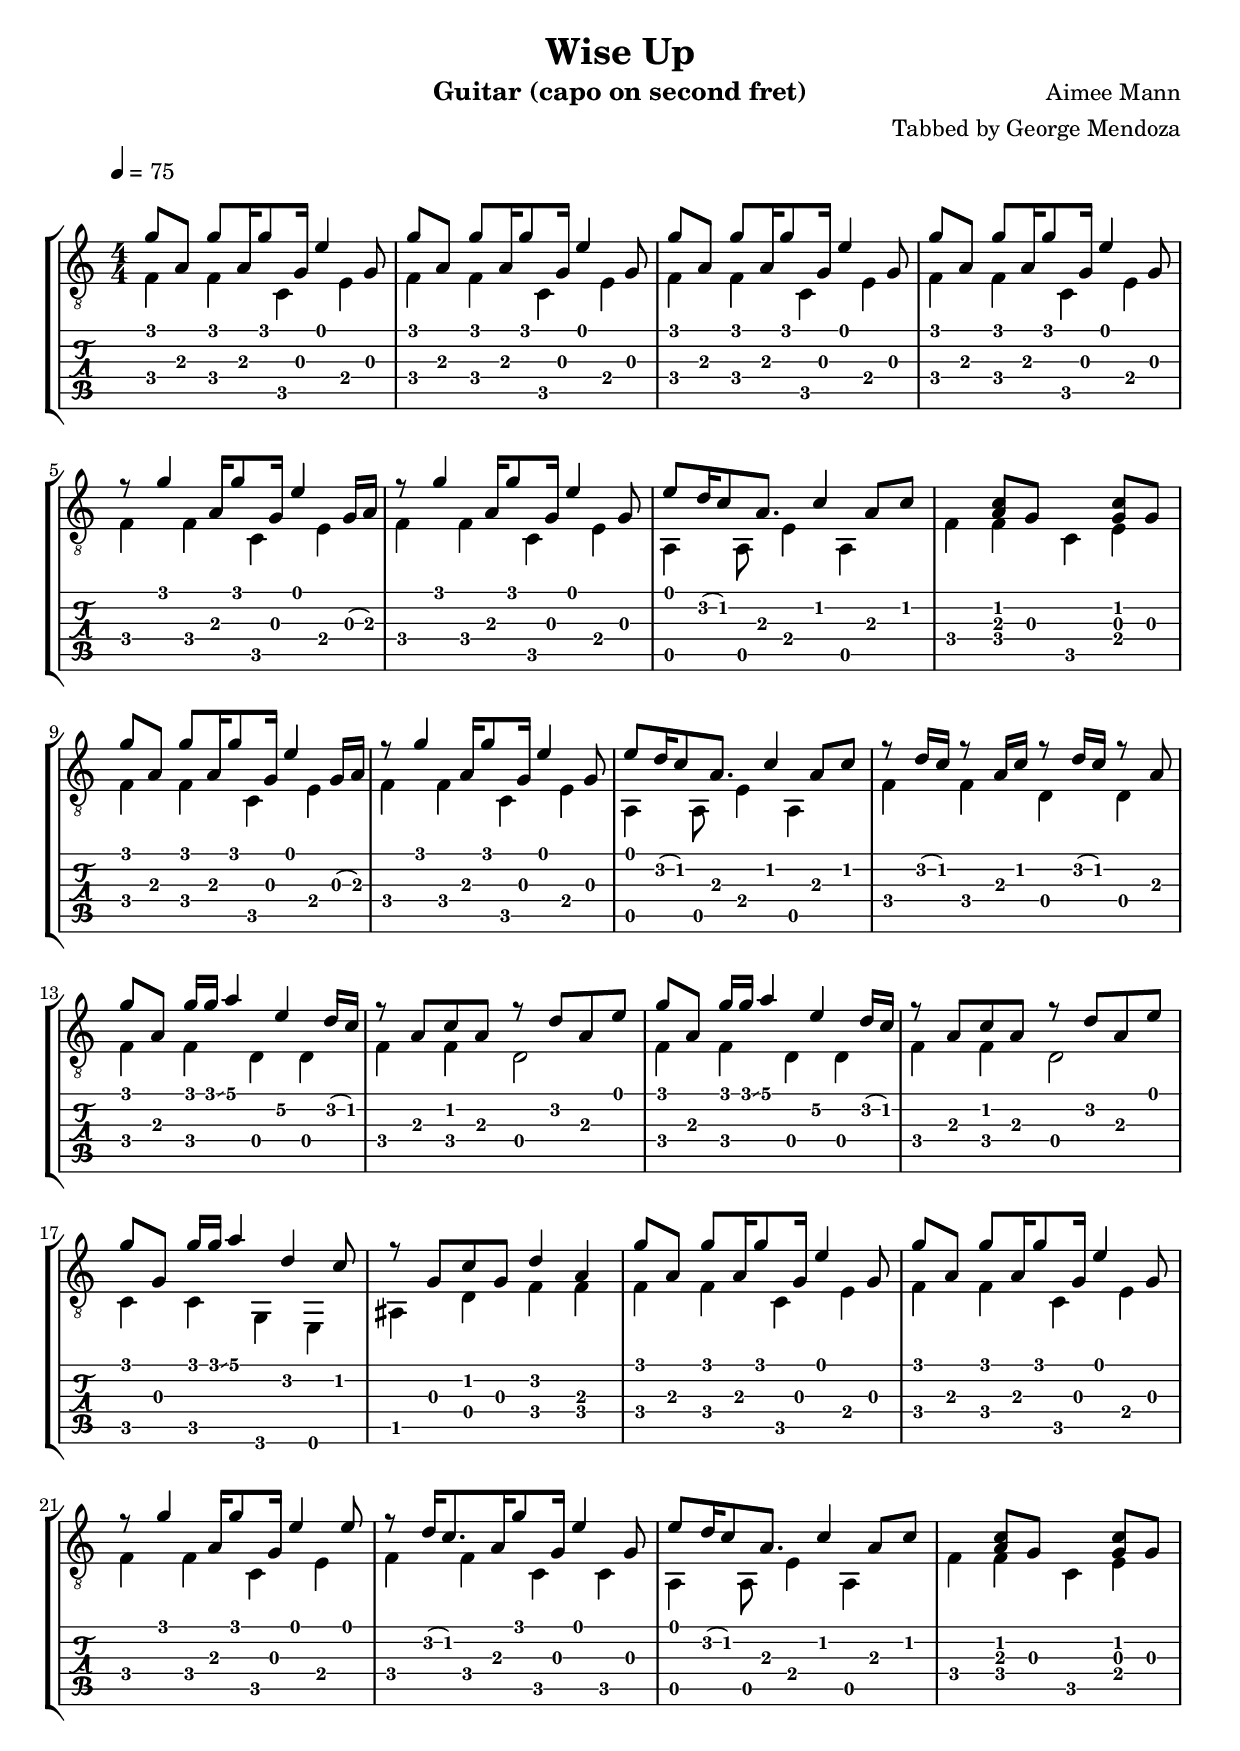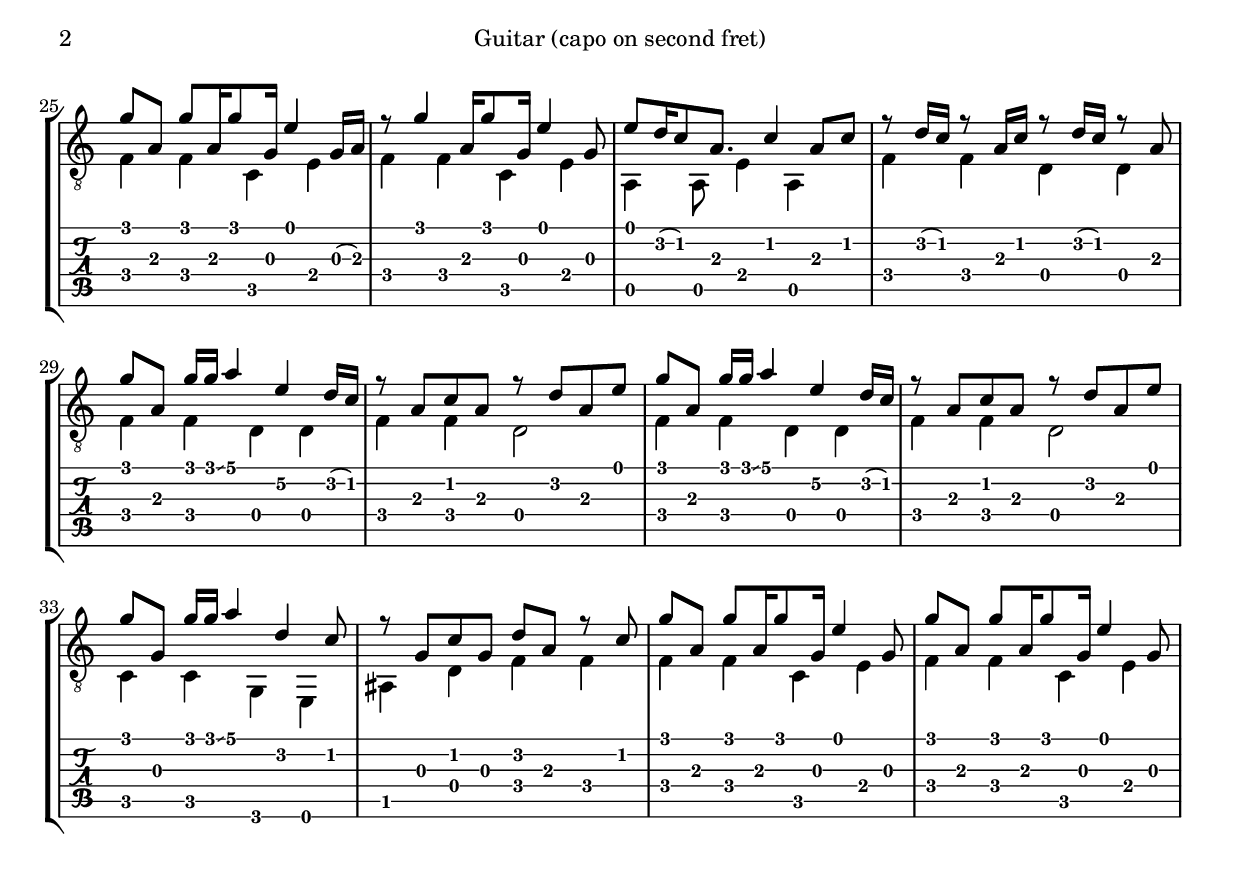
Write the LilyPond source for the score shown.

\version "2.12.3"
\include "english.ly"

\paper {
   indent = #0
}

\header {
  title = "Wise Up"
  composer = "Aimee Mann"
  arranger = "Tabbed by George Mendoza"
  instrument = "Guitar (capo on second fret)"
}

%-----------------------------------------------------------------------

tBarBeganIt = { \skip 4 <a\3 c'\2 >8 <g\3>8 \skip 4 <g\3 c'\2 >8 <g\3>8  }
bBarBeganIt = { <f\4>4 <f\4>4 <c\5>4 <e\4>4 }

tBarEndItThough = { r8 <d'\2>16( <c'\2>16) r8 <a\3>16 <c'\2>16 r8 <d'\2>16( <c'\2>16) r8 <a\3>8 }
bBarEndItThough = { <f\4>4 <f\4>4 <d\4>4 <d\4>4 }

tBarFDm = { r8 <a\3>8 <c'\2>8 <a\3>8 r8 <d'\2>8 <a\3>8 <e'\1>8 }
bBarFDm = { <f\4>4 <f\4>4 <d\4>2 }

tBarIntro = { <g'\1>8 <a\3>8 <g'\1>8 <a\3>16 <g'\1>8 <g\3>16 <e'\1>4 <g\3>8 }
bBarIntro = { <f\4>4 <f\4>4 <c\5>4  <e\4>4  }

tBarItsNot = { r8 <g'\1>4 <a\3>16 <g'\1>8 <g\3>16 <e'\1>4 <g\3>16( <a\3>16) }
bBarItsNot = { <f\4>4 <f\4>4 <c\5>4 <e\4>4  }

tBarItsNotGoingToStop = { <g'\1>8 <a\3>8 <g'\1>16 <g'\1>16\glissando <a'\1>4 <e'\2>4 <d'\2>16( <c'\2>16)  }
bBarItsNotGoingToStop = { <f\4>4 <f\4>4 <d\4>4 <d\4>4  }

tBarItsNotGoingToStopCCGE = { <g'\1>8 <g\3>8 <g'\1>16 <g'\1>16\glissando <a'\1>4 <d'\2>4 <c'\2>8  }
bBarItsNotGoingToStopCCGE = { <c\5>4 <c\5>4 <g,\6>4 <e,\6>4  }

tBarTheresACure = { r8 <d'\2>16( <c'\2>8.) <a\3>16 <g'\1>8 <g\3>16 <e'\1>4 <g\3>8   }
bBarTheresACure = { <f\4>4 <f\4>4 <c\5>4 <c\5>4  }

tBarTilYouWiseUp = { r8 <g\3>8 <c'\2>8 <g\3>8 <d'\2>4 <a\3>4   }
bBarTilYouWiseUp = { <as,\5>4 <d\4>4 <f\4>4 <f\4>4   }

tBarTilYouWiseUpFour = { r8 <g\3>8 <c'\2>8 <g\3>8 <d'\2>8 <a\3>8 r8 <c'\2>8 }
bBarTilYouWiseUpFour = { <as,\5>4 <d\4>4 <f\4>4 <f\4>4   }

tBarWhatYouThought = { r8 <g'\1>4 <a\3>16 <g'\1>8 <g\3>16 <e'\1>4 <g\3>8 }
bBarWhatYouThought = { <f\4>4 <f\4>4 <c\5>4 <e\4>4  }

tBarWhenYouFirst = { <e'\1>8 <d'\2>16( <c'\2>8) <a\3>8. <c'\2>4 <a\3>8 <c'\2>8 }
bBarWhenYouFirst = { <a,\5>4 <a,\5>8 <e\4>4 <a,\5>4 \skip 8  }

tBarYouGot = { <g'\1>8 <a\3>8 <g'\1>8 <a\3>16 <g'\1>8 <g\3>16 <e'\1>4 <g\3>16( <a\3>16) }
bBarYouGot = { <f\4>4 <f\4>4 <c\5>4 <e\4>4  }

tBarYoureSure = { r8 <g'\1>4 <a\3>16 <g'\1>8 <g\3>16 <e'\1>4 <e'\1>8  }
bBarYoureSure = { <f\4>4 <f\4>4 <c\5>4 <e\4>4 }

%-----------------------------------------------------------------------

tIntro = { \tBarIntro \tBarIntro \tBarIntro \tBarIntro \break }
bIntro = { \bBarIntro \bBarIntro \bBarIntro \bBarIntro \break }

tVerseOneLineOne = { \tBarItsNot \tBarWhatYouThought \tBarWhenYouFirst \tBarBeganIt \break }
bVerseOneLineOne = { \bBarItsNot \bBarWhatYouThought \bBarWhenYouFirst \bBarBeganIt \break }

tVerseOneLineTwo = { \tBarYouGot \tBarWhatYouThought \tBarWhenYouFirst \tBarEndItThough \break }
bVerseOneLineTwo = { \bBarYouGot \bBarWhatYouThought \bBarWhenYouFirst \bBarEndItThough \break }

tVerseTwoLineOne = { \tBarYoureSure \tBarTheresACure \tBarWhenYouFirst \tBarBeganIt \break }
bVerseTwoLineOne = { \bBarYoureSure \bBarTheresACure \bBarWhenYouFirst \bBarBeganIt \break }

tChorusOneLineOne = { \tBarItsNotGoingToStop \tBarFDm \tBarItsNotGoingToStop \tBarFDm  \break }
bChorusOneLineOne = { \bBarItsNotGoingToStop \bBarFDm \bBarItsNotGoingToStop \bBarFDm  \break }

tChorusOneLineTwo = { \tBarItsNotGoingToStopCCGE \tBarTilYouWiseUp \tBarIntro \tBarIntro \break }
bChorusOneLineTwo = { \bBarItsNotGoingToStopCCGE \bBarTilYouWiseUp \bBarIntro \bBarIntro \break  }

tChorusTwoLineTwo = { \tBarItsNotGoingToStopCCGE \tBarTilYouWiseUpFour \tBarIntro \tBarIntro \break }
bChorusTwoLineTwo = { \bBarItsNotGoingToStopCCGE \bBarTilYouWiseUpFour \bBarIntro \bBarIntro \break  }

%-----------------------------------------------------------------------

treble = {
  \transposition d''
  \tIntro
  \tVerseOneLineOne
  \tVerseOneLineTwo
  \tChorusOneLineOne
  \tChorusOneLineTwo
  \tVerseTwoLineOne
  \tVerseOneLineTwo
  \tChorusOneLineOne
  \tChorusTwoLineTwo
}

bass = {
  \transposition d'
  \bIntro
  \bVerseOneLineOne
  \bVerseOneLineTwo
  \bChorusOneLineOne
  \bChorusOneLineTwo
  \bVerseTwoLineOne
  \bVerseOneLineTwo
  \bChorusOneLineOne
  \bChorusTwoLineTwo
}

\score {
  \new StaffGroup <<
    \new Staff <<
      \tempo 4 = 75
      \clef "treble_8"
      \new Voice {
        \voiceOne
        \treble
      }
      \new Voice {
        \voiceTwo
        \bass
      }
    >>

    \new TabStaff <<
      \new TabVoice {
        \slurUp
        \treble
      }
      \new TabVoice {
        \slurUp
        \bass
      }
    >>
  >>

  \layout {
    \context { \Staff
      \override TimeSignature #'style = #'numbered
      \override StringNumber #'transparent = ##t
    }
    \context { \TabStaff
      \override TimeSignature #'style = #'numbered
    }
    \context { \Voice
      \remove Slur_engraver
    }
    \context { \TabVoice
      \remove Dots_engraver
      \remove Stem_engraver
      \remove Rest_engraver
    }
  }
}

showLastLength = R1*4 % Enable to play only last two measures
\score {
  \new Staff \with {midiInstrument = #"acoustic guitar (nylon)"} <<
    \tempo 4 = 75
    \clef "treble_8"

    \new Voice {
      \unfoldRepeats {
        \treble
      }
    }
    \new Voice {
      \unfoldRepeats {
        \bass
      }
    }
  >>

  \midi {}
}
